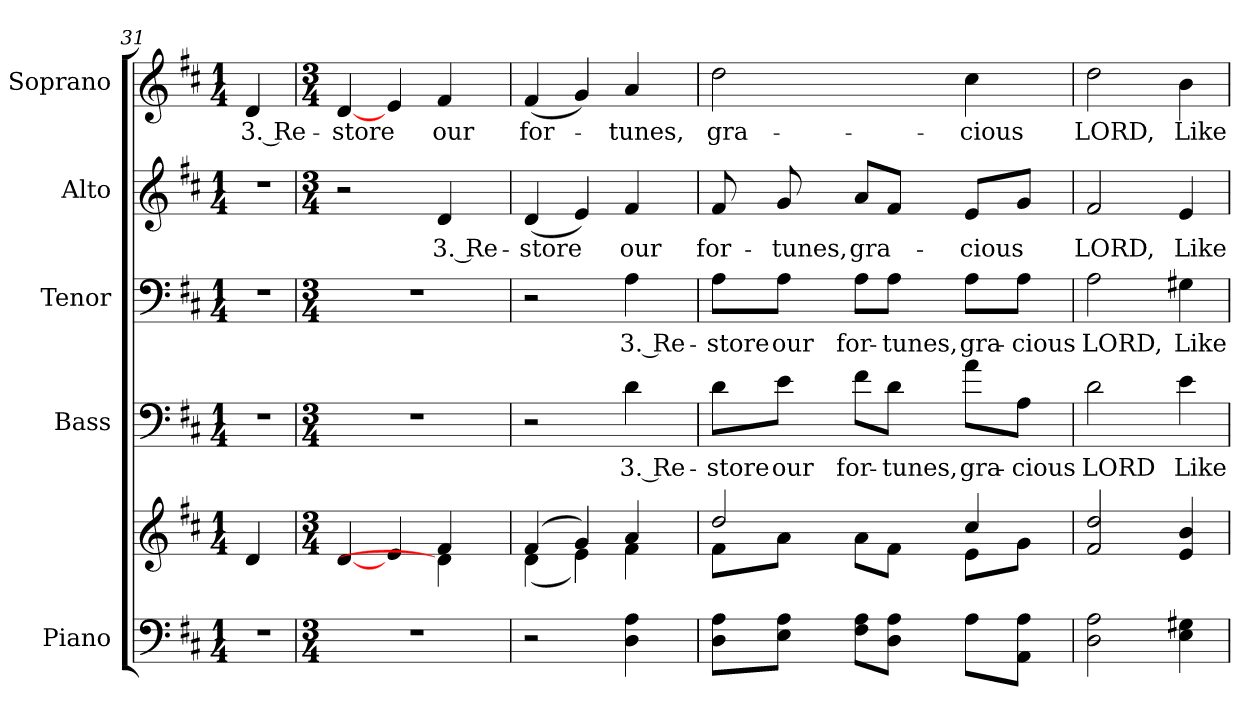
**kern	**kern	**kern	**text	**kern	**text	**kern	**text	**kern	**text
*part5	*part5	*part4	*part4	*part3	*part3	*part2	*part2	*part1	*part1
*staff6	*staff5	*staff4	*staff4	*staff3	*staff3	*staff2	*staff2	*staff1	*staff1
*I"Piano	*	*I"Bass	*	*I"Tenor	*	*I"Alto	*	*I"Soprano	*
*I'Pno.	*	*I'B.	*	*I'T.	*	*I'A.	*	*I'S.	*
!!LO:PB:g=z
*clefF4	*clefG2	*clefF4	*	*clefF4	*	*clefG2	*	*clefG2	*
*	*	*ITrd7c12	*	*	*	*	*	*	*
*k[f#c#]	*k[f#c#]	*k[f#c#]	*	*k[f#c#]	*	*k[f#c#]	*	*k[f#c#]	*
*D:	*D:	*D:	*	*D:	*	*D:	*	*D:	*
*M1/4	*M1/4	*M1/4	*	*M1/4	*	*M1/4	*	*M1/4	*
=31	=31	=31	=31	=31	=31	=31	=31	=31	=31
!LO:N:vis=1	!	!LO:N:vis=1	!	!LO:N:vis=1	!	!LO:N:vis=1	!	!	!
!	!	!	!	!	!	!	!	!	!LO:LY:b:color=#000000
4r	4di/	4r	.	4r	.	4r	.	4di/	3. Re-
=32	=32	=32	=32	=32	=32	=32	=32	=32	=32
*M3/4	*M3/4	*M3/4	*	*M3/4	*	*M3/4	*	*M3/4	*
!LO:N:vis=1	!	!LO:N:vis=1	!	!LO:N:vis=1	!	!	!	!	!
*	*^	*	*	*	*	*	*	*	*
!	!	!	!	!	!	!	!	!	!	!LO:LY:b:color=#000000
2.r	[<4di/	2ryy	2.r	.	2.r	.	2r	.	[<4di/	-store
.	4ei/	.	.	.	.	.	.	.	4ei/	.
!	!	!	!	!	!	!	!	!LO:LY:b:color=#000000	!	!
!	!	!	!	!	!	!	!	!	!	!LO:LY:b:color=#000000
.	4f#i/	4di\]	.	.	.	.	4di/	3. Re-	4f#i/	our
=33	=33	=33	=33	=33	=33	=33	=33	=33	=33	=33
!	!	!	!	!	!	!	!	!LO:LY:b:color=#000000	!	!
!	!	!	!	!	!	!	!	!	!	!LO:LY:b:color=#000000
2r	(4f#i/	(4di\	2r	.	2r	.	(4di/	-store	(4f#i/	for-
.	4gi/)	4ei\)	.	.	.	.	4ei/)	.	4gi/)	.
!	!	!	!	!LO:LY:b:color=#000000	!	!	!	!	!	!
!	!	!	!	!	!	!LO:LY:b:color=#000000	!	!	!	!
!	!	!	!	!	!	!	!	!LO:LY:b:color=#000000	!	!
!	!	!	!	!	!	!	!	!	!	!LO:LY:b:color=#000000
4Di\ 4Ai	4ai/	4f#i\	4Di\	3. Re-	4Ai\	3. Re-	4f#i/	our	4ai/	-tunes,
=34	=34	=34	=34	=34	=34	=34	=34	=34	=34	=34
!	!	!	!	!LO:LY:b:color=#000000	!	!	!	!	!	!
!	!	!	!	!	!	!LO:LY:b:color=#000000	!	!	!	!
!	!	!	!	!	!	!	!	!LO:LY:b:color=#000000	!	!
!	!	!	!	!	!	!	!	!	!	!LO:LY:b:color=#000000
8Di\ 8Ai\L	2ddi/	8f#i\L	8Di\L	-store	8Ai\L	-store	8f#i/	for-	2ddi\	gra-
!	!	!	!	!LO:LY:b:color=#000000	!	!	!	!	!	!
!	!	!	!	!	!	!LO:LY:b:color=#000000	!	!	!	!
!	!	!	!	!	!	!	!	!LO:LY:b:color=#000000	!	!
8Ei\ 8Ai\J	.	8ai\J	8Ei\J	our	8Ai\J	our	8gi/	-tunes,	.	.
!	!	!	!	!LO:LY:b:color=#000000	!	!	!	!	!	!
!	!	!	!	!	!	!LO:LY:b:color=#000000	!	!	!	!
!	!	!	!	!	!	!	!	!LO:LY:b:color=#000000	!	!
8F#i\ 8Ai\L	.	8ai\L	8F#i\L	for-	8Ai\L	for-	8ai/L	gra-	.	.
!	!	!	!	!LO:LY:b:color=#000000	!	!	!	!	!	!
!	!	!	!	!	!	!LO:LY:b:color=#000000	!	!	!	!
8Di\ 8Ai\J	.	8f#i\J	8Di\J	-tunes,	8Ai\J	-tunes,	8f#i/J	.	.	.
!	!	!	!	!LO:LY:b:color=#000000	!	!	!	!	!	!
!	!	!	!	!	!	!LO:LY:b:color=#000000	!	!	!	!
!	!	!	!	!	!	!	!	!LO:LY:b:color=#000000	!	!
!	!	!	!	!	!	!	!	!	!	!LO:LY:b:color=#000000
8Ai\L	4cc#i/	8ei\L	8Ai\L	gra-	8Ai\L	gra-	8ei/L	-cious	4cc#i\	-cious
!	!	!	!	!LO:LY:b:color=#000000	!	!	!	!	!	!
!	!	!	!	!	!	!LO:LY:b:color=#000000	!	!	!	!
8AAi\ 8Ai\J	.	8gi\J	8AAi\J	-cious	8Ai\J	-cious	8gi/J	.	.	.
*	*v	*v	*	*	*	*	*	*	*	*
=35	=35	=35	=35	=35	=35	=35	=35	=35	=35
*	*^	*	*	*	*	*	*	*	*
!	!	!	!	!LO:LY:b:color=#000000	!	!	!	!	!	!
*	*v	*v	*	*	*	*	*	*	*	*
*	*^	*	*	*	*	*	*	*	*
!	!	!	!	!	!	!LO:LY:b:color=#000000	!	!	!	!
*	*v	*v	*	*	*	*	*	*	*	*
*	*^	*	*	*	*	*	*	*	*
!	!	!	!	!	!	!	!	!LO:LY:b:color=#000000	!	!
*	*v	*v	*	*	*	*	*	*	*	*
*	*^	*	*	*	*	*	*	*	*
!	!	!	!	!	!	!	!	!	!	!LO:LY:b:color=#000000
*	*v	*v	*	*	*	*	*	*	*	*
2Di\ 2Ai	2f#i/ 2ddi	2Di\	LORD	2Ai\	LORD,	2f#i/	LORD,	2ddi\	LORD,
!	!	!	!LO:LY:b:color=#000000	!	!	!	!	!	!
!	!	!	!	!	!LO:LY:b:color=#000000	!	!	!	!
!	!	!	!	!	!	!	!LO:LY:b:color=#000000	!	!
!	!	!	!	!	!	!	!	!	!LO:LY:b:color=#000000
4Ei\ 4G#Xi	4ei/ 4bi	4Ei\	Like	4G#Xi\	Like	4ei/	Like	4bi\	Like
=	=	=	=	=	=	=	=	=	=
*-	*-	*-	*-	*-	*-	*-	*-	*-	*-
